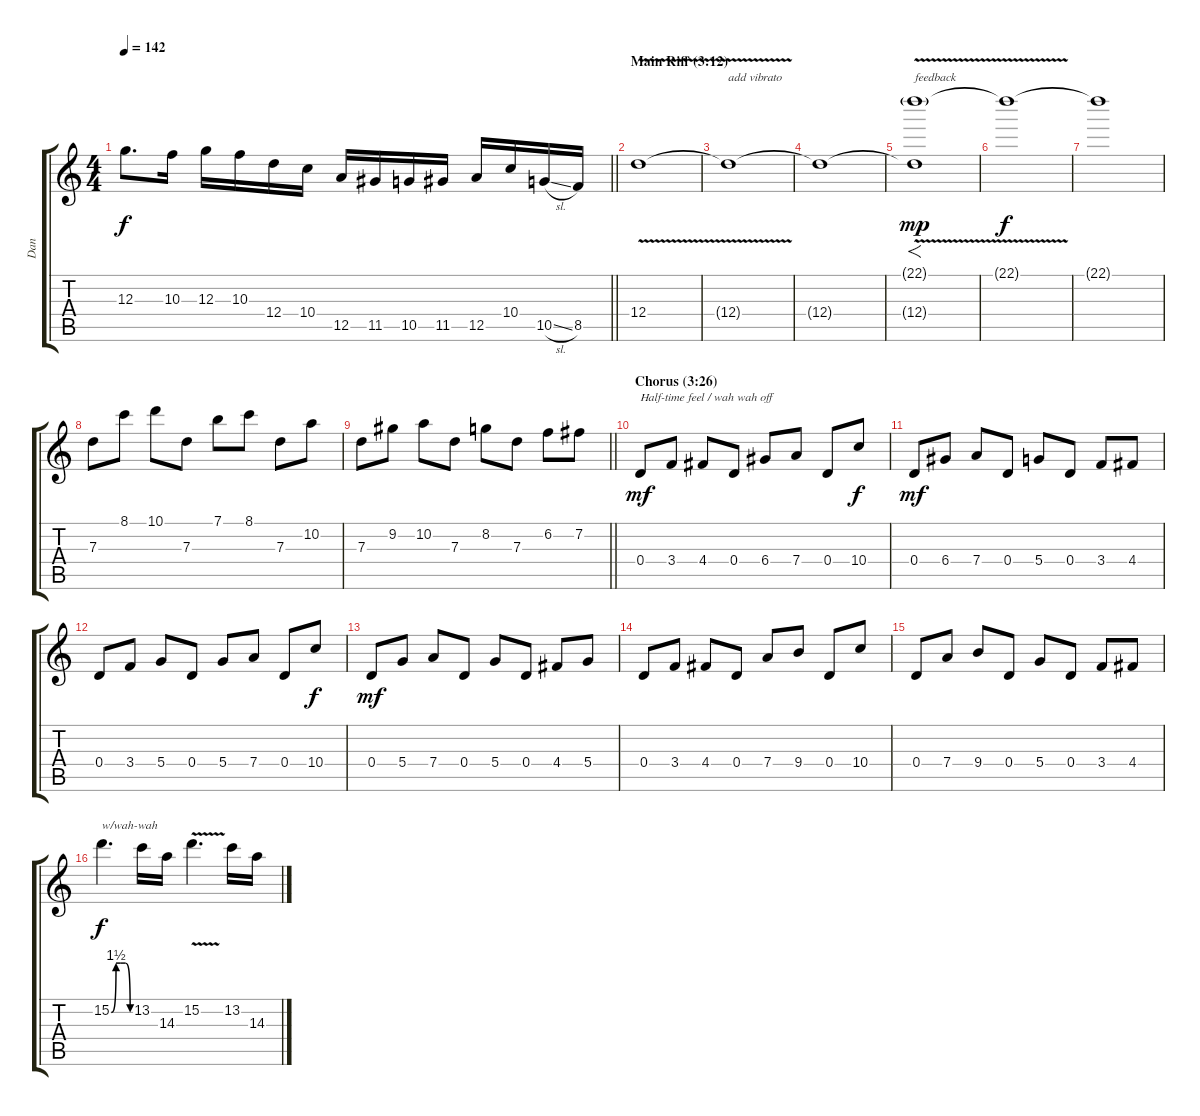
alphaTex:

\track ("Dan" "Dan") {instrument distortionguitar}
\staff {score tabs}
\tuning (E4 B3 G3 D3 A2 D2) {hide}
\ts (4 4)
\tempo 142
\clef g2
\barLineRight lightlight
\ks c
12.3{t}.8{d dy f} 10.3.16 12.3.16 10.3.16 12.4.16 10.4.16 12.5.16 11.5.16 10.5.16 11.5.16 12.5.16 10.4.16 10.5{sl}.16 8.5.16 |
\section ("" "Main Riff (3:12)")
12.4{v}.1 |
12.4{t}.1{txt "add vibrato"} |
12.4{t}.1 |
(22.1{v g} 12.4{v t}).1{f txt "feedback" dy mp} |
22.1{t}.1{dy f} |
22.1{t}.1 |
7.3.8 8.1.8 10.1.8 7.3.8 7.1.8 8.1.8 7.3.8 10.2.8 |
\barLineRight lightlight
7.3.8 9.2.8 10.2.8 7.3.8 8.2.8 7.3.8 6.2.8 7.2.8 |
\section ("" "Chorus (3:26)")
0.4.8{txt "Half-time feel / wah wah off" dy mf balance 5} 3.4.8 4.4.8 0.4.8 6.4.8 7.4.8 0.4.8 10.4.8{dy f} |
0.4.8{dy mf} 6.4.8 7.4.8 0.4.8 5.4.8 0.4.8 3.4.8 4.4.8 |
0.4.8 3.4.8 5.4.8 0.4.8 5.4.8 7.4.8 0.4.8 10.4.8{dy f} |
0.4.8{dy mf} 5.4.8 7.4.8 0.4.8 5.4.8 0.4.8 4.4.8 5.4.8 |
0.4.8 3.4.8 4.4.8 0.4.8 7.4.8 9.4.8 0.4.8 10.4.8 |
0.4.8 7.4.8 9.4.8 0.4.8 5.4.8 0.4.8 3.4.8 4.4.8 |
15.2{be (custom 0 0 15 6 30 6 45 6 60 0)}.4{d txt "w/wah-wah" dy f} 13.2.16 14.3.16 15.2{v}.4{d} 13.2.16 14.3.16
